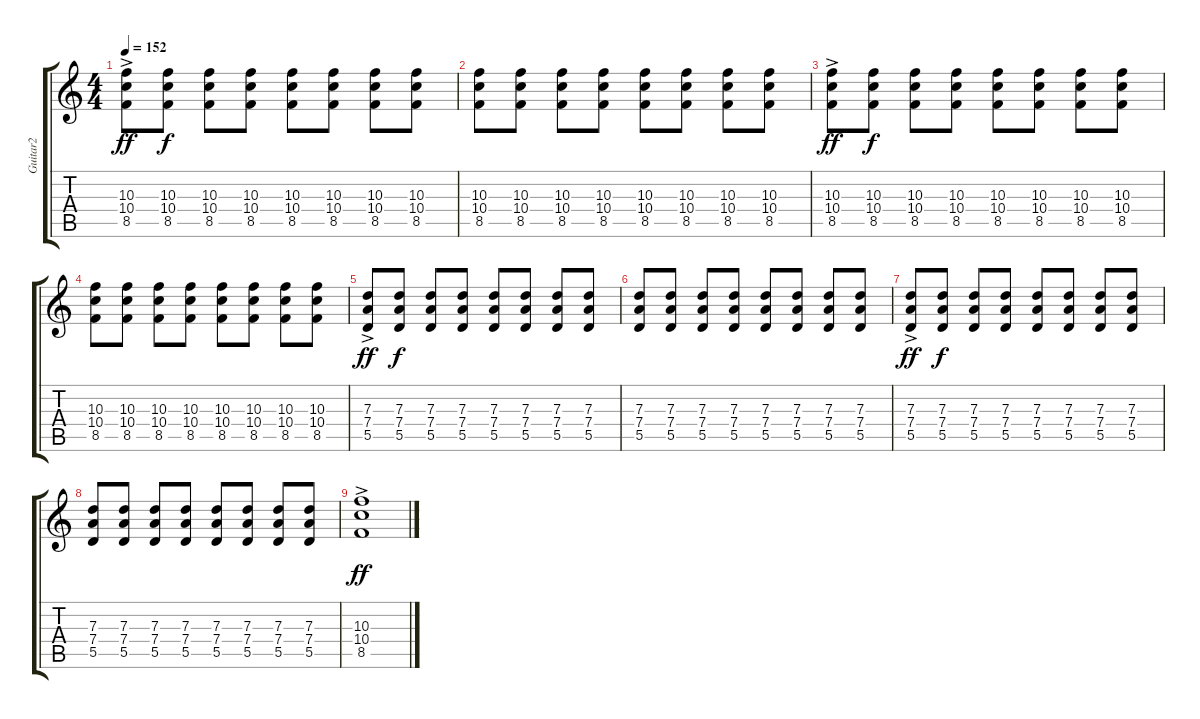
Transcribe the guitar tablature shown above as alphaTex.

\track ("Guitar2" "Guitar2") {instrument overdrivenguitar}
\staff {score tabs}
\tuning (E4 B3 G3 D3 A2 E2) {hide}
\ts (4 4)
\tempo 152
\clef g2
\ks c
(10.3{ac} 10.4{ac} 8.5{ac}).8{dy ff} (10.3 10.4 8.5).8{dy f} (10.3 10.4 8.5).8 (10.3 10.4 8.5).8 (10.3 10.4 8.5).8 (10.3 10.4 8.5).8 (10.3 10.4 8.5).8 (10.3 10.4 8.5).8 |
(10.3 10.4 8.5).8 (10.3 10.4 8.5).8 (10.3 10.4 8.5).8 (10.3 10.4 8.5).8 (10.3 10.4 8.5).8 (10.3 10.4 8.5).8 (10.3 10.4 8.5).8 (10.3 10.4 8.5).8 |
(10.3{ac} 10.4{ac} 8.5{ac}).8{dy ff} (10.3 10.4 8.5).8{dy f} (10.3 10.4 8.5).8 (10.3 10.4 8.5).8 (10.3 10.4 8.5).8 (10.3 10.4 8.5).8 (10.3 10.4 8.5).8 (10.3 10.4 8.5).8 |
(10.3 10.4 8.5).8 (10.3 10.4 8.5).8 (10.3 10.4 8.5).8 (10.3 10.4 8.5).8 (10.3 10.4 8.5).8 (10.3 10.4 8.5).8 (10.3 10.4 8.5).8 (10.3 10.4 8.5).8 |
(7.3{ac} 7.4{ac} 5.5{ac}).8{dy ff} (7.3 7.4 5.5).8{dy f} (7.3 7.4 5.5).8 (7.3 7.4 5.5).8 (7.3 7.4 5.5).8 (7.3 7.4 5.5).8 (7.3 7.4 5.5).8 (7.3 7.4 5.5).8 |
(7.3 7.4 5.5).8 (7.3 7.4 5.5).8 (7.3 7.4 5.5).8 (7.3 7.4 5.5).8 (7.3 7.4 5.5).8 (7.3 7.4 5.5).8 (7.3 7.4 5.5).8 (7.3 7.4 5.5).8 |
(7.3{ac} 7.4{ac} 5.5{ac}).8{dy ff} (7.3 7.4 5.5).8{dy f} (7.3 7.4 5.5).8 (7.3 7.4 5.5).8 (7.3 7.4 5.5).8 (7.3 7.4 5.5).8 (7.3 7.4 5.5).8 (7.3 7.4 5.5).8 |
(7.3 7.4 5.5).8 (7.3 7.4 5.5).8 (7.3 7.4 5.5).8 (7.3 7.4 5.5).8 (7.3 7.4 5.5).8 (7.3 7.4 5.5).8 (7.3 7.4 5.5).8 (7.3 7.4 5.5).8 |
(10.3{ac} 10.4{ac} 8.5{ac}).1{dy ff}
